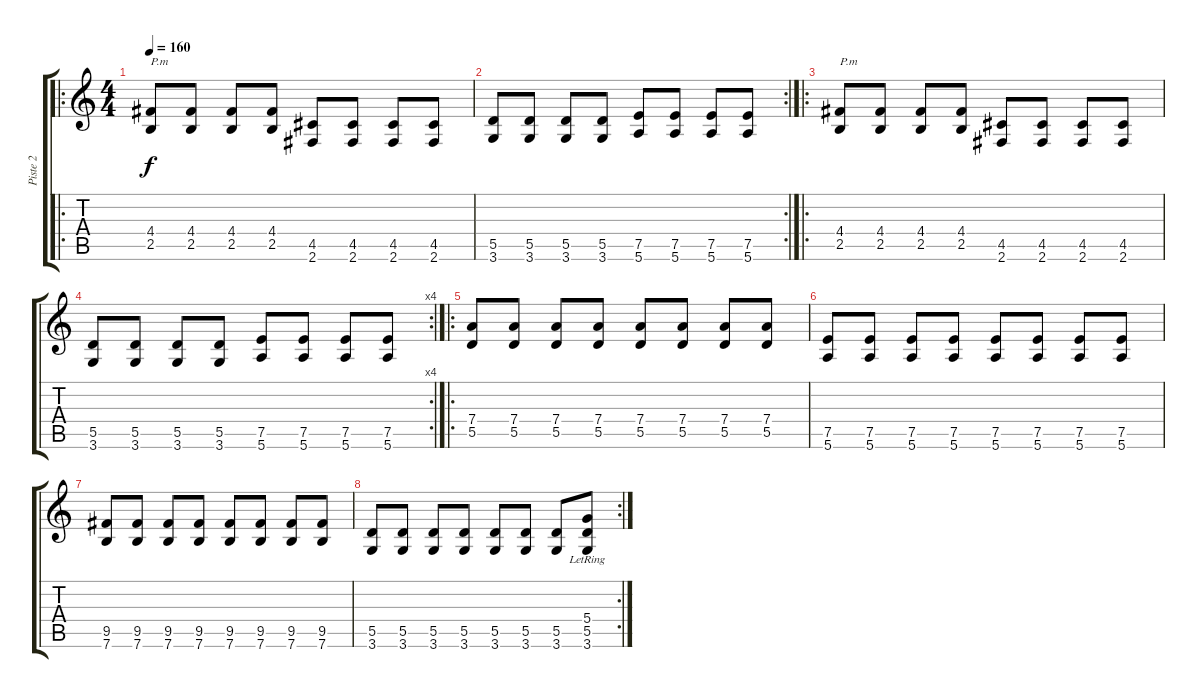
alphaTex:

\track ("Piste 2" "Piste 2") {instrument distortionguitar}
\staff {score tabs}
\tuning (E4 B3 G3 D3 A2 E2) {hide}
\ro
\ts (4 4)
\tempo 160
\clef g2
\ks c
(4.4 2.5).8{txt "P.m" dy f instrument electricguitarmuted} (4.4 2.5).8 (4.4 2.5).8 (4.4 2.5).8 (4.5 2.6).8 (4.5 2.6).8 (4.5 2.6).8 (4.5 2.6).8 |
\rc 2
(5.5 3.6).8 (5.5 3.6).8 (5.5 3.6).8 (5.5 3.6).8 (7.5 5.6).8 (7.5 5.6).8 (7.5 5.6).8 (7.5 5.6).8 |
\ro
(4.4 2.5).8{txt "P.m" instrument electricguitarmuted} (4.4 2.5).8 (4.4 2.5).8 (4.4 2.5).8 (4.5 2.6).8 (4.5 2.6).8 (4.5 2.6).8 (4.5 2.6).8 |
\rc 4
(5.5 3.6).8 (5.5 3.6).8 (5.5 3.6).8 (5.5 3.6).8 (7.5 5.6).8 (7.5 5.6).8 (7.5 5.6).8 (7.5 5.6).8 |
\ro
(7.4 5.5).8 (7.4 5.5).8 (7.4 5.5).8 (7.4 5.5).8 (7.4 5.5).8 (7.4 5.5).8 (7.4 5.5).8 (7.4 5.5).8 |
(7.5 5.6).8 (7.5 5.6).8 (7.5 5.6).8 (7.5 5.6).8 (7.5 5.6).8 (7.5 5.6).8 (7.5 5.6).8 (7.5 5.6).8 |
(9.5 7.6).8 (9.5 7.6).8 (9.5 7.6).8 (9.5 7.6).8 (9.5 7.6).8 (9.5 7.6).8 (9.5 7.6).8 (9.5 7.6).8 |
\rc 2
(5.5 3.6).8 (5.5 3.6).8 (5.5 3.6).8 (5.5 3.6).8 (5.5 3.6).8 (5.5 3.6).8 (5.5 3.6).8 (5.4{lr} 5.5{lr} 3.6{lr}).8
